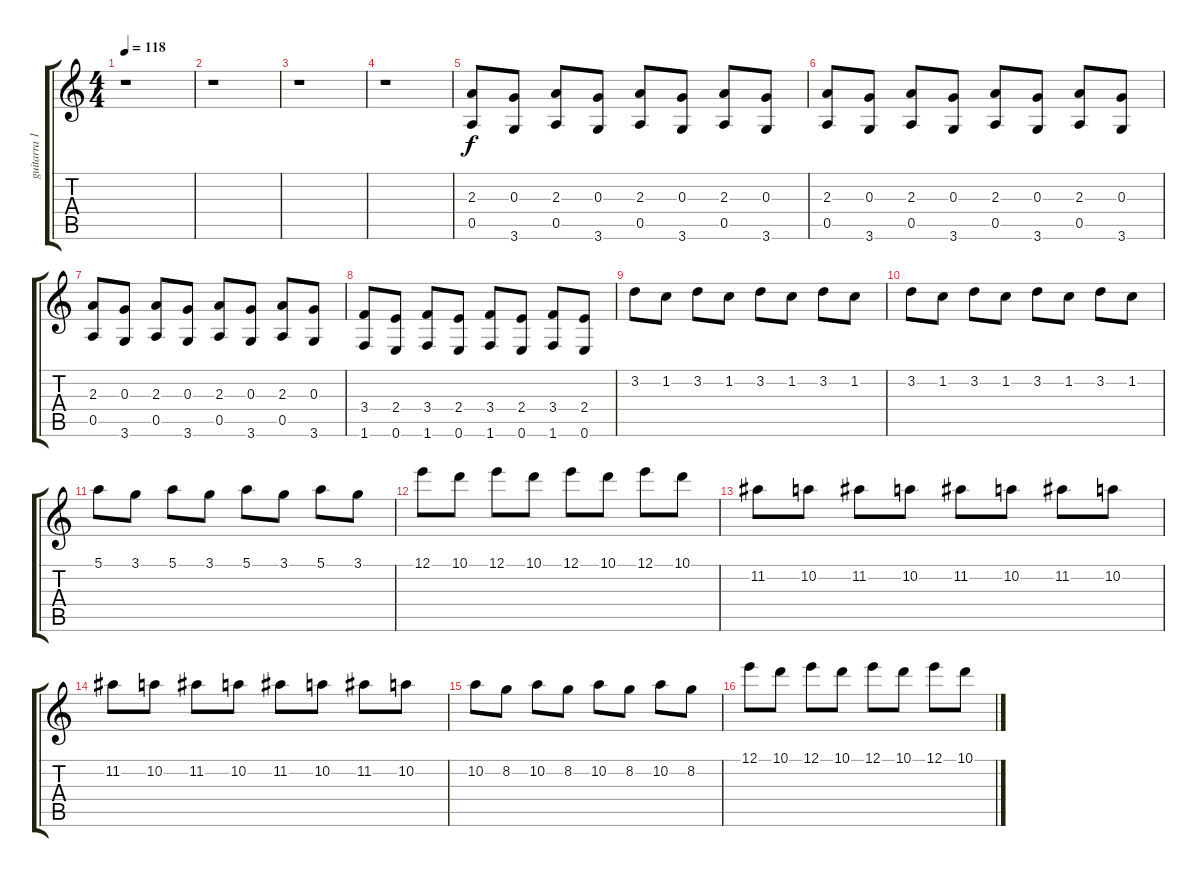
\track ("guitarra 1" "guitarra 1") {instrument distortionguitar}
\staff {score tabs}
\tuning (E4 B3 G3 D3 A2 E2) {hide}
\ts (4 4)
\tempo 118
\clef g2
\ks c
r.1{dy mf} |
r.1 |
r.1 |
r.1 |
(2.3 0.5).8{dy f} (0.3 3.6).8 (2.3 0.5).8 (0.3 3.6).8 (2.3 0.5).8 (0.3 3.6).8 (2.3 0.5).8 (0.3 3.6).8 |
(2.3 0.5).8 (0.3 3.6).8 (2.3 0.5).8 (0.3 3.6).8 (2.3 0.5).8 (0.3 3.6).8 (2.3 0.5).8 (0.3 3.6).8 |
(2.3 0.5).8 (0.3 3.6).8 (2.3 0.5).8 (0.3 3.6).8 (2.3 0.5).8 (0.3 3.6).8 (2.3 0.5).8 (0.3 3.6).8 |
(3.4 1.6).8 (2.4 0.6).8 (3.4 1.6).8 (2.4 0.6).8 (3.4 1.6).8 (2.4 0.6).8 (3.4 1.6).8 (2.4 0.6).8 |
3.2.8 1.2.8 3.2.8 1.2.8 3.2.8 1.2.8 3.2.8 1.2.8 |
3.2.8 1.2.8 3.2.8 1.2.8 3.2.8 1.2.8 3.2.8 1.2.8 |
5.1.8 3.1.8 5.1.8 3.1.8 5.1.8 3.1.8 5.1.8 3.1.8 |
12.1.8 10.1.8 12.1.8 10.1.8 12.1.8 10.1.8 12.1.8 10.1.8 |
11.2.8 10.2.8 11.2.8 10.2.8 11.2.8 10.2.8 11.2.8 10.2.8 |
11.2.8 10.2.8 11.2.8 10.2.8 11.2.8 10.2.8 11.2.8 10.2.8 |
10.2.8 8.2.8 10.2.8 8.2.8 10.2.8 8.2.8 10.2.8 8.2.8 |
12.1.8 10.1.8 12.1.8 10.1.8 12.1.8 10.1.8 12.1.8 10.1.8
